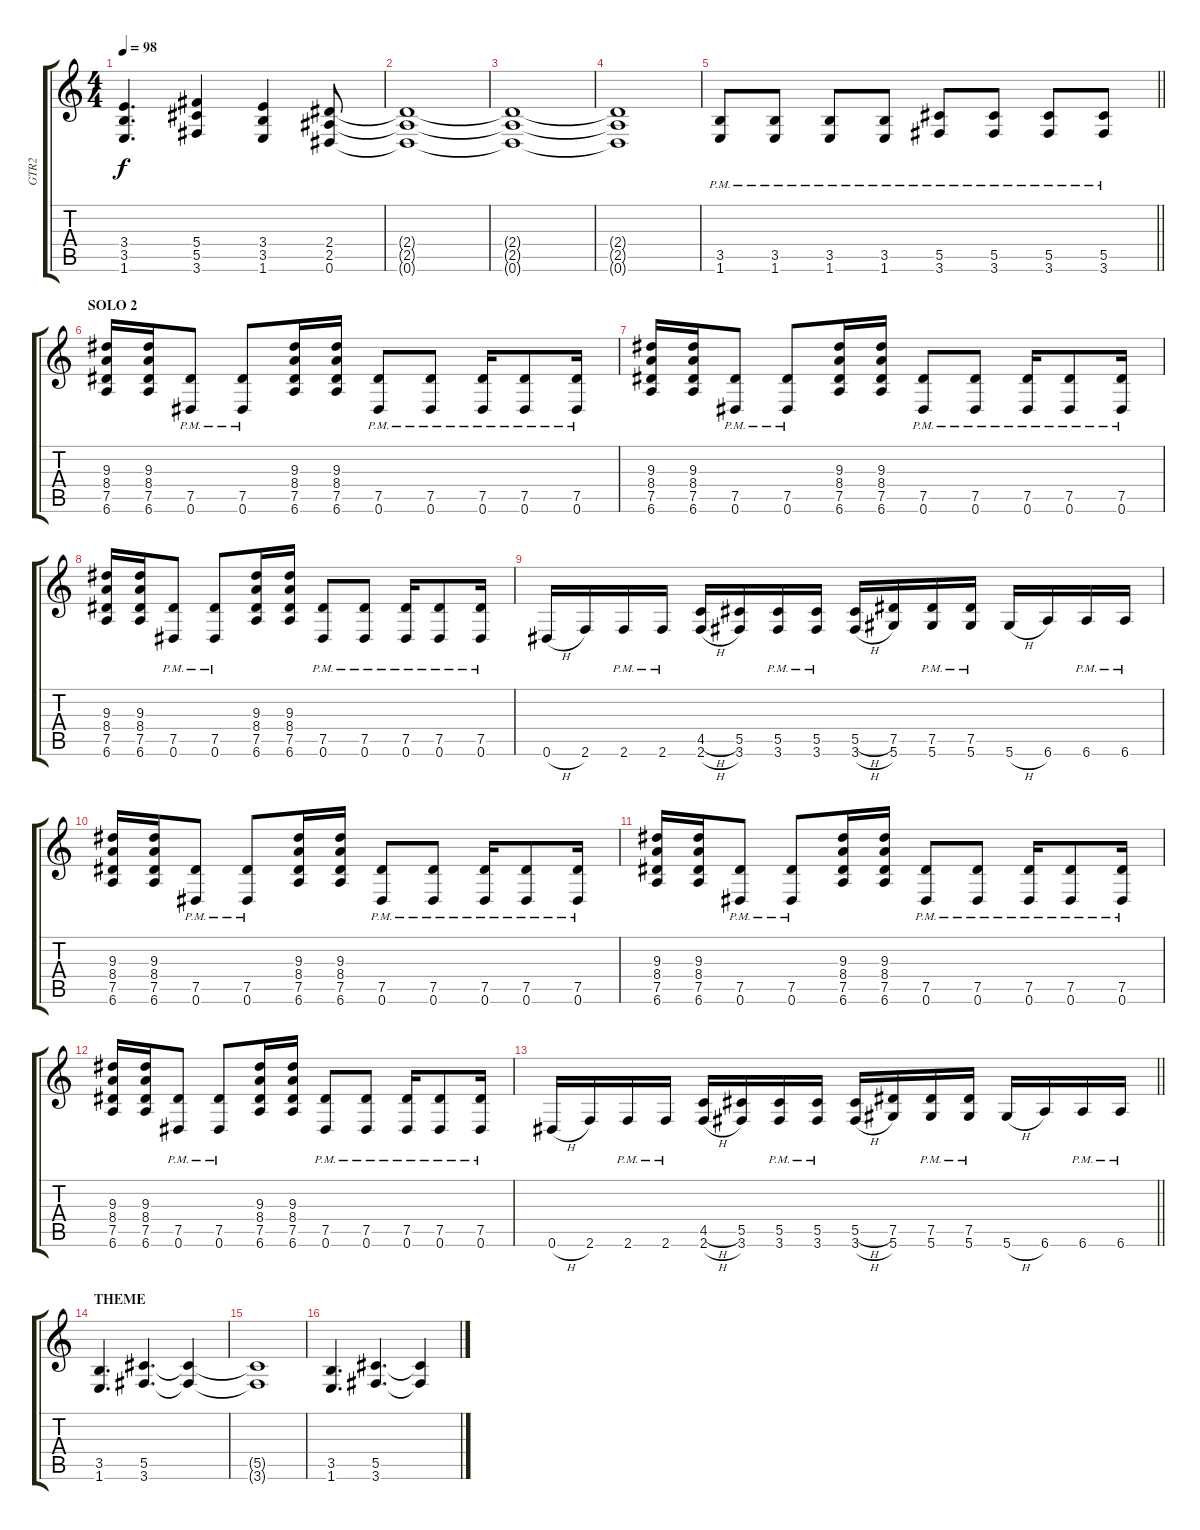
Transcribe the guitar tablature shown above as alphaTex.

\track ("GTR2" "GTR2") {instrument distortionguitar}
\staff {score tabs}
\tuning (Eb4 Bb3 Gb3 Db3 Ab2 Eb2) {hide}
\ts (4 4)
\tempo 98
\clef g2
\ks c
(3.4{t} 3.5{t} 1.6{t}).4{d dy f} (5.4 5.5 3.6).4 (3.4 3.5 1.6).4 (2.4 2.5 0.6).8 |
(2.4{t} 2.5{t} 0.6{t}).1 |
(2.4{t} 2.5{t} 0.6{t}).1 |
(2.4{t} 2.5{t} 0.6{t}).1 |
\barLineRight lightlight
(3.5{pm} 1.6{pm}).8 (3.5{pm} 1.6{pm}).8 (3.5{pm} 1.6{pm}).8 (3.5{pm} 1.6{pm}).8 (5.5{pm} 3.6{pm}).8 (5.5{pm} 3.6{pm}).8 (5.5{pm} 3.6{pm}).8 (5.5{pm} 3.6{pm}).8 |
\section ("" "SOLO 2")
(9.3 8.4 7.5 6.6).16 (9.3 8.4 7.5 6.6).16 (7.5{pm} 0.6{pm}).8 (7.5{pm} 0.6{pm}).8 (9.3 8.4 7.5 6.6).16 (9.3 8.4 7.5 6.6).16 (7.5{pm} 0.6{pm}).8 (7.5{pm} 0.6{pm}).8 (7.5{pm} 0.6{pm}).16 (7.5{pm} 0.6{pm}).8 (7.5{pm} 0.6{pm}).16 |
(9.3 8.4 7.5 6.6).16 (9.3 8.4 7.5 6.6).16 (7.5{pm} 0.6{pm}).8 (7.5{pm} 0.6{pm}).8 (9.3 8.4 7.5 6.6).16 (9.3 8.4 7.5 6.6).16 (7.5{pm} 0.6{pm}).8 (7.5{pm} 0.6{pm}).8 (7.5{pm} 0.6{pm}).16 (7.5{pm} 0.6{pm}).8 (7.5{pm} 0.6{pm}).16 |
(9.3 8.4 7.5 6.6).16 (9.3 8.4 7.5 6.6).16 (7.5{pm} 0.6{pm}).8 (7.5{pm} 0.6{pm}).8 (9.3 8.4 7.5 6.6).16 (9.3 8.4 7.5 6.6).16 (7.5{pm} 0.6{pm}).8 (7.5{pm} 0.6{pm}).8 (7.5{pm} 0.6{pm}).16 (7.5{pm} 0.6{pm}).8 (7.5{pm} 0.6{pm}).16 |
0.6{h}.16 2.6.16 2.6{pm}.16 2.6{pm}.16 (4.5{h} 2.6{h}).16 (5.5 3.6).16 (5.5{pm} 3.6{pm}).16 (5.5{pm} 3.6{pm}).16 (5.5{h} 3.6{h}).16 (7.5 5.6).16 (7.5{pm} 5.6{pm}).16 (7.5{pm} 5.6{pm}).16 5.6{h}.16 6.6.16 6.6{pm}.16 6.6{pm}.16 |
(9.3 8.4 7.5 6.6).16 (9.3 8.4 7.5 6.6).16 (7.5{pm} 0.6{pm}).8 (7.5{pm} 0.6{pm}).8 (9.3 8.4 7.5 6.6).16 (9.3 8.4 7.5 6.6).16 (7.5{pm} 0.6{pm}).8 (7.5{pm} 0.6{pm}).8 (7.5{pm} 0.6{pm}).16 (7.5{pm} 0.6{pm}).8 (7.5{pm} 0.6{pm}).16 |
(9.3 8.4 7.5 6.6).16 (9.3 8.4 7.5 6.6).16 (7.5{pm} 0.6{pm}).8 (7.5{pm} 0.6{pm}).8 (9.3 8.4 7.5 6.6).16 (9.3 8.4 7.5 6.6).16 (7.5{pm} 0.6{pm}).8 (7.5{pm} 0.6{pm}).8 (7.5{pm} 0.6{pm}).16 (7.5{pm} 0.6{pm}).8 (7.5{pm} 0.6{pm}).16 |
(9.3 8.4 7.5 6.6).16 (9.3 8.4 7.5 6.6).16 (7.5{pm} 0.6{pm}).8 (7.5{pm} 0.6{pm}).8 (9.3 8.4 7.5 6.6).16 (9.3 8.4 7.5 6.6).16 (7.5{pm} 0.6{pm}).8 (7.5{pm} 0.6{pm}).8 (7.5{pm} 0.6{pm}).16 (7.5{pm} 0.6{pm}).8 (7.5{pm} 0.6{pm}).16 |
\barLineRight lightlight
0.6{h}.16 2.6.16 2.6{pm}.16 2.6{pm}.16 (4.5{h} 2.6{h}).16 (5.5 3.6).16 (5.5{pm} 3.6{pm}).16 (5.5{pm} 3.6{pm}).16 (5.5{h} 3.6{h}).16 (7.5 5.6).16 (7.5{pm} 5.6{pm}).16 (7.5{pm} 5.6{pm}).16 5.6{h}.16 6.6.16 6.6{pm}.16 6.6{pm}.16 |
\section ("" "THEME")
(3.5 1.6).4{d} (5.5 3.6).4{d} (5.5{t} 3.6{t}).4 |
(5.5{t} 3.6{t}).1 |
(3.5 1.6).4{d} (5.5 3.6).4{d} (5.5{t} 3.6{t}).4
